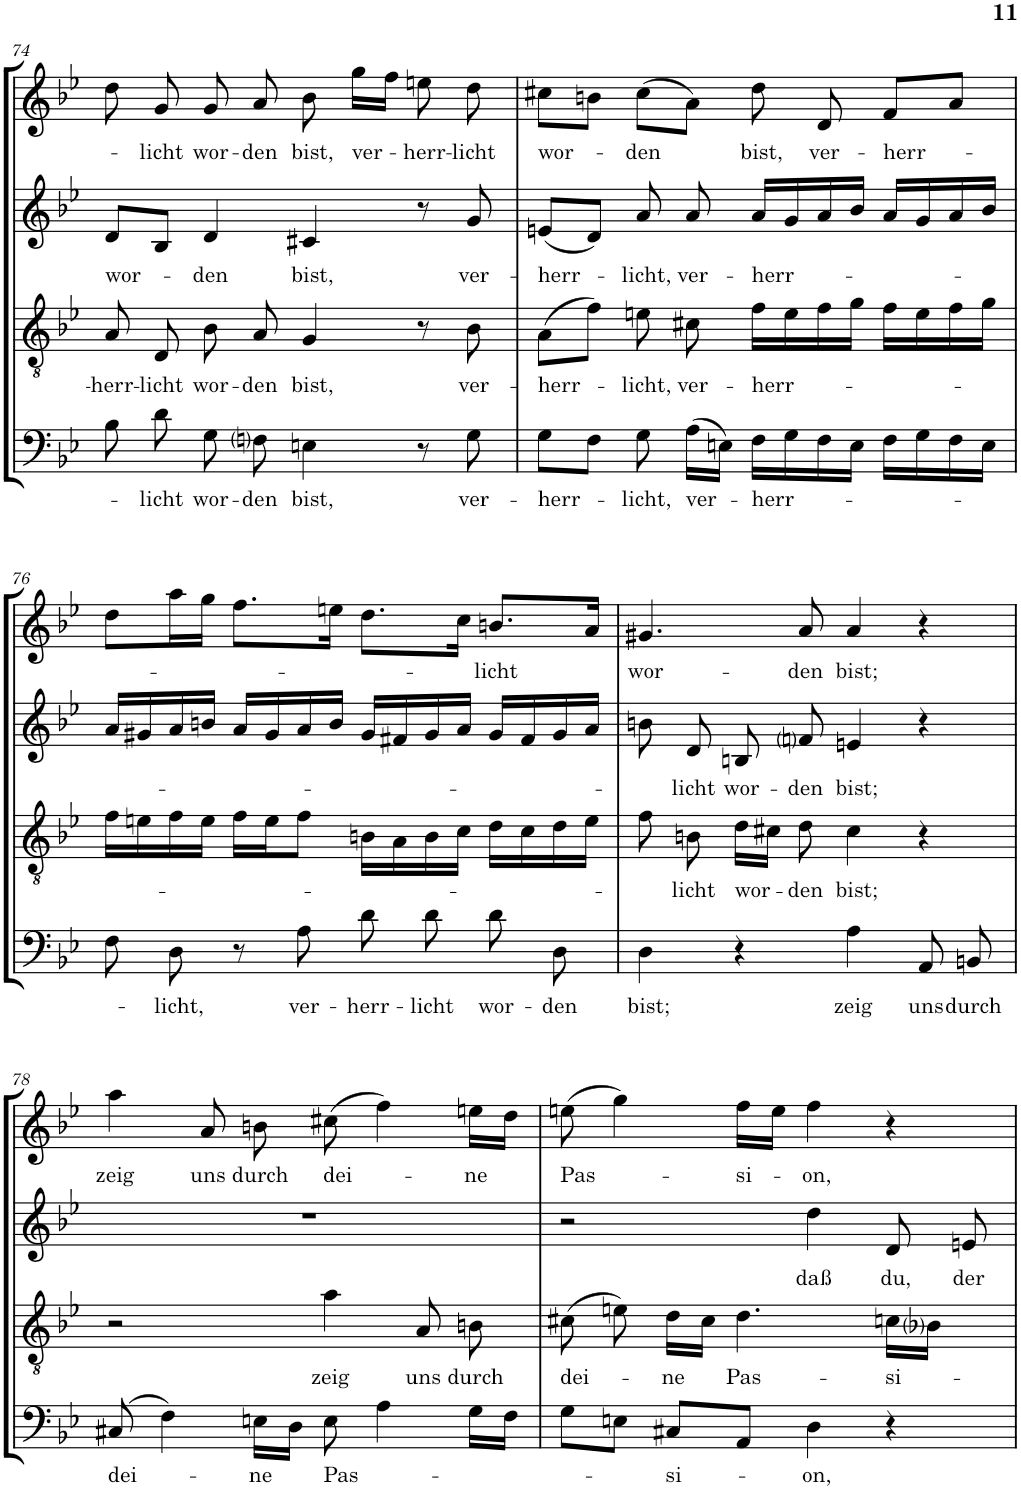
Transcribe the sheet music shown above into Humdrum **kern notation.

**kern	**text	**kern	**text	**kern	**text	**kern	**text
*part4	*part4	*part3	*part3	*part2	*part2	*part1	*part1
*staff4	*staff4	*staff3	*staff3	*staff2	*staff2	*staff1	*staff1
*I"B.	*	*I"T.	*	*I"A.	*	*I"S.	*
!!LO:PB:g=z
*clefF4	*	*clefGv2	*	*clefG2	*	*clefG2	*
*k[b-e-]	*	*k[b-e-]	*	*k[b-e-]	*	*k[b-e-]	*
*B-:	*	*B-:	*	*B-:	*	*B-:	*
*M4/4	*	*M4/4	*	*M4/4	*	*M4/4	*
=74	=74	=74	=74	=74	=74	=74	=74
!	!	!	!LO:LY:b	!	!LO:LY:b	!	!
8B-\	.	8A/	-herr-	8d/L	wor-	8dd\	.
!	!LO:LY:b	!	!LO:LY:b	!	!	!	!LO:LY:b
8d\	-licht	8D/	-licht	8B-/J	.	8g/	-licht
!	!LO:LY:b	!	!LO:LY:b	!	!LO:LY:b	!	!LO:LY:b
8G\	wor-	8B-\	wor-	4d/	-den	8g/	wor-
!	!LO:LY:b	!	!LO:LY:b	!	!	!	!LO:LY:b
8Fni\	-den	8A/	-den	.	.	8a/	-den
!	!LO:LY:b	!	!LO:LY:b	!	!LO:LY:b	!	!LO:LY:b
4En\	bist,	4G/	bist,	4c#X/	bist,	8b-\	bist,
!	!	!	!	!	!	!	!LO:LY:b
.	.	.	.	.	.	16gg\LL	ver-
.	.	.	.	.	.	16ff\JJ	.
!	!	!	!	!	!	!	!LO:LY:b
8r	.	8r	.	8r	.	8een\	-herr-
!	!LO:LY:b	!	!LO:LY:b	!	!LO:LY:b	!	!LO:LY:b
8G\	ver-	8B-\	ver-	8g/	ver-	8dd\	-licht
=75	=75	=75	=75	=75	=75	=75	=75
!	!LO:LY:b	!	!LO:LY:b	!	!LO:LY:b	!	!LO:LY:b
8G\L	-herr-	(>8A\L	-herr-	(<8en/L	-herr-	8cc#X\L	wor-
8F\J	.	8f\J)	.	8d/J)	.	8bn\J	.
!	!LO:LY:b	!	!LO:LY:b	!	!LO:LY:b	!	!LO:LY:b
8G\	-licht,	8en\	-licht,	8a/	-licht,	(>8cc#\L	-den
!	!LO:LY:b	!	!LO:LY:b	!	!LO:LY:b	!	!
(>16A\LL	ver-	8c#X\	ver-	8a/	ver-	8a\J)	.
16En\JJ)	.	.	.	.	.	.	.
!	!LO:LY:b	!	!LO:LY:b	!	!LO:LY:b	!	!LO:LY:b
16F\LL	-herr-	16f\LL	-herr-	16a/LL	-herr-	8dd\	bist,
16G\	.	16e\	.	16g/	.	.	.
!	!	!	!	!	!	!	!LO:LY:b
16F\	.	16f\	.	16a/	.	8d/	ver-
16E\JJ	.	16g\JJ	.	16b-/JJ	.	.	.
!	!	!	!	!	!	!	!LO:LY:b
16F\LL	.	16f\LL	.	16a/LL	.	8f/L	-herr-
16G\	.	16e\	.	16g/	.	.	.
16F\	.	16f\	.	16a/	.	8a/J	.
16E\JJ	.	16g\JJ	.	16b-/JJ	.	.	.
!!LO:LB:g=z
=76	=76	=76	=76	=76	=76	=76	=76
8F\	.	16f\LL	.	16a/LL	.	8dd\L	.
.	.	16en\	.	16g#X/	.	.	.
!	!LO:LY:b	!	!	!	!	!	!
8D\	-licht,	16f\	.	16a/	.	16aa\L	.
.	.	16e\JJ	.	16bn/JJ	.	16gg\JJ	.
8r	.	16f\LL	.	16a/LL	.	8.ff\L	.
.	.	16e\J	.	16g#/	.	.	.
!	!LO:LY:b	!	!	!	!	!	!
8A\	ver-	8f\J	.	16a/	.	.	.
.	.	.	.	16b/JJ	.	16een\Jk	.
!	!LO:LY:b	!	!	!	!	!	!
8d\	-herr-	16Bn\LL	.	16g#/LL	.	8.dd\L	.
.	.	16A\	.	16f#X/	.	.	.
!	!LO:LY:b	!	!	!	!	!	!
8d\	-licht	16B\	.	16g#/	.	.	.
.	.	16c\JJ	.	16a/JJ	.	16cc\Jk	.
!	!LO:LY:b	!	!	!	!	!	!LO:LY:b
8d\	wor-	16d\LL	.	16g#/LL	.	8.bn/L	-licht
.	.	16c\	.	16f#/	.	.	.
!	!LO:LY:b	!	!	!	!	!	!
8D\	-den	16d\	.	16g#/	.	.	.
.	.	16e\JJ	.	16a/JJ	.	16a/Jk	.
=77	=77	=77	=77	=77	=77	=77	=77
!	!LO:LY:b	!	!	!	!	!	!LO:LY:b
4D\	bist;	8f\	.	8bn\	.	4.g#X/	wor-
!	!	!	!LO:LY:b	!	!LO:LY:b	!	!
.	.	8Bn\	-licht	8d/	-licht	.	.
!	!	!	!LO:LY:b	!	!LO:LY:b	!	!
4r	.	16d\LL	wor-	8Bn/	wor-	.	.
.	.	16c#X\JJ	.	.	.	.	.
!	!	!	!LO:LY:b	!	!LO:LY:b	!	!LO:LY:b
.	.	8d\	-den	8fni/	-den	8a/	-den
!	!LO:LY:b	!	!LO:LY:b	!	!LO:LY:b	!	!LO:LY:b
4A\	zeig	4c#\	bist;	4en/	bist;	4a/	bist;
!	!LO:LY:b	!	!	!	!	!	!
8AA/	uns	4r	.	4r	.	4r	.
!	!LO:LY:b	!	!	!	!	!	!
8BBn/	durch	.	.	.	.	.	.
!!LO:LB:g=z
=78	=78	=78	=78	=78	=78	=78	=78
!	!LO:LY:b	!	!	!	!	!	!LO:LY:b
(>8C#X/	dei-	2r	.	1r	.	4aa\	zeig
4F\)	.	.	.	.	.	.	.
!	!	!	!	!	!	!	!LO:LY:b
.	.	.	.	.	.	8a/	uns
!	!LO:LY:b	!	!	!	!	!	!LO:LY:b
16En\LL	-ne	.	.	.	.	8bn\	durch
16D\JJ	.	.	.	.	.	.	.
!	!LO:LY:b	!	!LO:LY:b	!	!	!	!LO:LY:b
8E\	Pas-	4a\	zeig	.	.	(>8cc#X\	dei-
4A\	.	.	.	.	.	4ff\)	.
!	!	!	!LO:LY:b	!	!	!	!
.	.	8A/	uns	.	.	.	.
!	!	!	!LO:LY:b	!	!	!	!LO:LY:b
16G\LL	.	8Bn\	durch	.	.	16een\LL	-ne
16F\JJ	.	.	.	.	.	16dd\JJ	.
=79	=79	=79	=79	=79	=79	=79	=79
!	!	!	!LO:LY:b	!	!	!	!LO:LY:b
8G\L	.	(>8c#X\	dei-	2r	.	(>8een\	Pas-
8En\J	.	8en\)	.	.	.	4gg\)	.
!	!LO:LY:b	!	!LO:LY:b	!	!	!	!
8C#X/L	-si-	16d\LL	-ne	.	.	.	.
.	.	16c#\JJ	.	.	.	.	.
!	!	!	!LO:LY:b	!	!	!	!LO:LY:b
8AA/J	.	4.d\	Pas-	.	.	16ff\LL	-si-
.	.	.	.	.	.	16ee\JJ	.
!	!LO:LY:b	!	!	!	!LO:LY:b	!	!LO:LY:b
4D\	-on,	.	.	4dd\	daß	4ff\	-on,
!	!	!	!LO:LY:b	!	!LO:LY:b	!	!
4r	.	16cn\LL	-si-	8d/	du,	4r	.
.	.	16B-i\JJ	.	.	.	.	.
!	!	!	!	!	!LO:LY:b	!	!
.	.	8ryy	.	8en/	der	.	.
=	=	=	=	=	=	=	=
*-	*-	*-	*-	*-	*-	*-	*-
